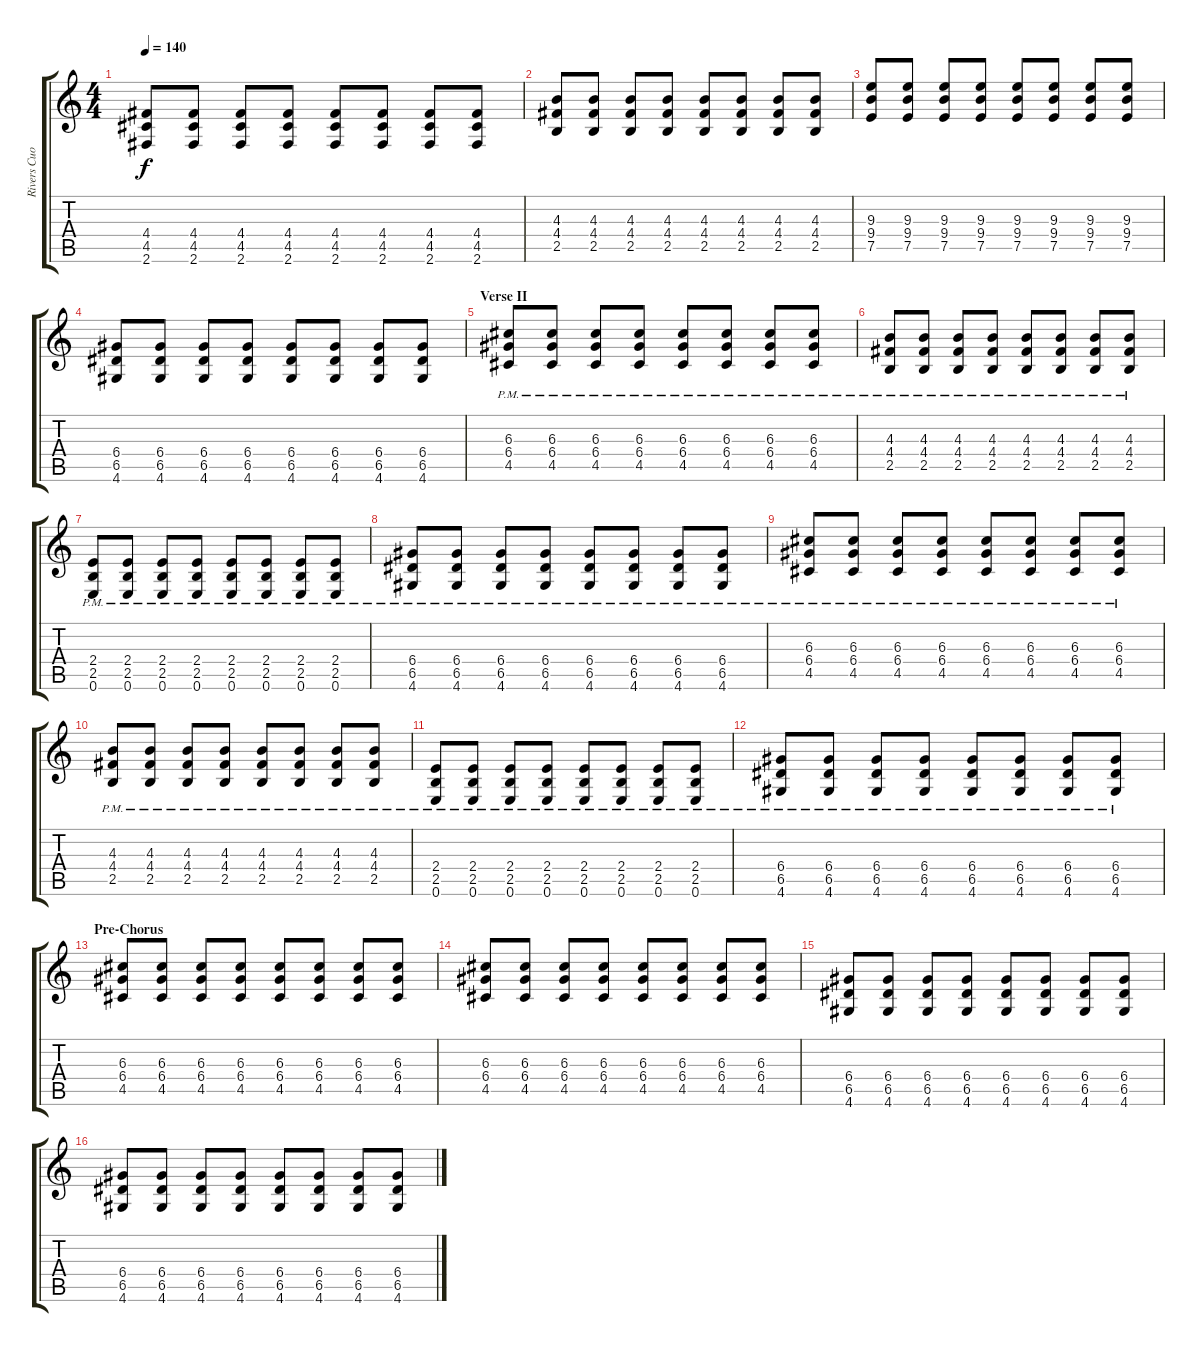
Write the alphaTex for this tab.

\track ("Rivers Cuomo" "Rivers Cuo") {instrument electricguitarmuted}
\staff {score tabs}
\tuning (E4 B3 G3 D3 A2 E2) {hide}
\ts (4 4)
\tempo 140
\clef g2
\ks c
(4.4 4.5 2.6).8{dy f} (4.4 4.5 2.6).8 (4.4 4.5 2.6).8 (4.4 4.5 2.6).8 (4.4 4.5 2.6).8 (4.4 4.5 2.6).8 (4.4 4.5 2.6).8 (4.4 4.5 2.6).8 |
(4.3 4.4 2.5).8 (4.3 4.4 2.5).8 (4.3 4.4 2.5).8 (4.3 4.4 2.5).8 (4.3 4.4 2.5).8 (4.3 4.4 2.5).8 (4.3 4.4 2.5).8 (4.3 4.4 2.5).8 |
(9.3 9.4 7.5).8 (9.3 9.4 7.5).8 (9.3 9.4 7.5).8 (9.3 9.4 7.5).8 (9.3 9.4 7.5).8 (9.3 9.4 7.5).8 (9.3 9.4 7.5).8 (9.3 9.4 7.5).8 |
(6.4 6.5 4.6).8 (6.4 6.5 4.6).8 (6.4 6.5 4.6).8 (6.4 6.5 4.6).8 (6.4 6.5 4.6).8 (6.4 6.5 4.6).8 (6.4 6.5 4.6).8 (6.4 6.5 4.6).8 |
\section ("" "Verse II")
(6.3 6.4 4.5{pm}).8 (6.3 6.4 4.5{pm}).8 (6.3 6.4 4.5{pm}).8 (6.3 6.4 4.5{pm}).8 (6.3 6.4 4.5{pm}).8 (6.3 6.4 4.5{pm}).8 (6.3 6.4 4.5{pm}).8 (6.3 6.4 4.5{pm}).8 |
(4.3 4.4 2.5{pm}).8 (4.3 4.4 2.5{pm}).8 (4.3 4.4 2.5{pm}).8 (4.3 4.4 2.5{pm}).8 (4.3 4.4 2.5{pm}).8 (4.3 4.4 2.5{pm}).8 (4.3 4.4 2.5{pm}).8 (4.3 4.4 2.5{pm}).8 |
(2.4 2.5{pm} 0.6).8 (2.4 2.5{pm} 0.6).8 (2.4 2.5{pm} 0.6).8 (2.4 2.5{pm} 0.6).8 (2.4 2.5{pm} 0.6).8 (2.4 2.5{pm} 0.6).8 (2.4 2.5{pm} 0.6).8 (2.4 2.5{pm} 0.6).8 |
(6.4 6.5{pm} 4.6).8 (6.4 6.5{pm} 4.6).8 (6.4 6.5{pm} 4.6).8 (6.4 6.5{pm} 4.6).8 (6.4 6.5{pm} 4.6).8 (6.4 6.5{pm} 4.6).8 (6.4 6.5{pm} 4.6).8 (6.4 6.5{pm} 4.6).8 |
(6.3 6.4 4.5{pm}).8 (6.3 6.4 4.5{pm}).8 (6.3 6.4 4.5{pm}).8 (6.3 6.4 4.5{pm}).8 (6.3 6.4 4.5{pm}).8 (6.3 6.4 4.5{pm}).8 (6.3 6.4 4.5{pm}).8 (6.3 6.4 4.5{pm}).8 |
(4.3 4.4 2.5{pm}).8 (4.3 4.4 2.5{pm}).8 (4.3 4.4 2.5{pm}).8 (4.3 4.4 2.5{pm}).8 (4.3 4.4 2.5{pm}).8 (4.3 4.4 2.5{pm}).8 (4.3 4.4 2.5{pm}).8 (4.3 4.4 2.5{pm}).8 |
(2.4 2.5{pm} 0.6).8 (2.4 2.5{pm} 0.6).8 (2.4 2.5{pm} 0.6).8 (2.4 2.5{pm} 0.6).8 (2.4 2.5{pm} 0.6).8 (2.4 2.5{pm} 0.6).8 (2.4 2.5{pm} 0.6).8 (2.4 2.5{pm} 0.6).8 |
(6.4 6.5{pm} 4.6).8 (6.4 6.5{pm} 4.6).8 (6.4 6.5{pm} 4.6).8 (6.4 6.5{pm} 4.6).8 (6.4 6.5{pm} 4.6).8 (6.4 6.5{pm} 4.6).8 (6.4 6.5{pm} 4.6).8 (6.4 6.5{pm} 4.6).8 |
\section ("" "Pre-Chorus")
(6.3 6.4 4.5).8 (6.3 6.4 4.5).8 (6.3 6.4 4.5).8 (6.3 6.4 4.5).8 (6.3 6.4 4.5).8 (6.3 6.4 4.5).8 (6.3 6.4 4.5).8 (6.3 6.4 4.5).8 |
(6.3 6.4 4.5).8 (6.3 6.4 4.5).8 (6.3 6.4 4.5).8 (6.3 6.4 4.5).8 (6.3 6.4 4.5).8 (6.3 6.4 4.5).8 (6.3 6.4 4.5).8 (6.3 6.4 4.5).8 |
(6.4 6.5 4.6).8 (6.4 6.5 4.6).8 (6.4 6.5 4.6).8 (6.4 6.5 4.6).8 (6.4 6.5 4.6).8 (6.4 6.5 4.6).8 (6.4 6.5 4.6).8 (6.4 6.5 4.6).8 |
(6.4 6.5 4.6).8 (6.4 6.5 4.6).8 (6.4 6.5 4.6).8 (6.4 6.5 4.6).8 (6.4 6.5 4.6).8 (6.4 6.5 4.6).8 (6.4 6.5 4.6).8 (6.4 6.5 4.6).8
